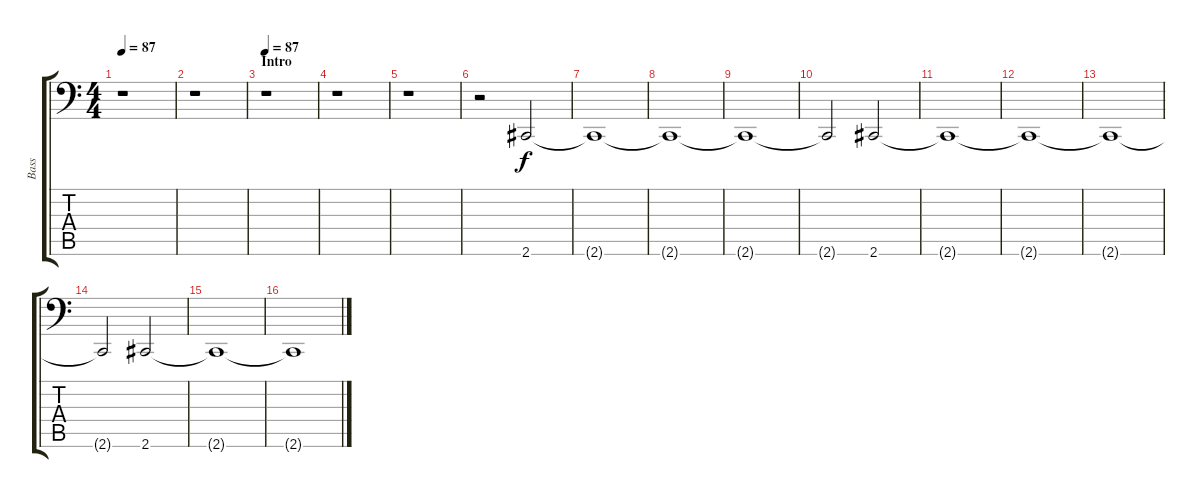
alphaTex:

\track ("Bass" "Bass") {instrument electricbassfinger}
\staff {score tabs}
\tuning (C3 G2 D2 A1 E1 B0) {hide}
\ts (4 4)
\tempo 87
\clef f4
\ks c
r.1{dy f instrument electricbassfinger} |
r.1 |
\section ("" "Intro")
\tempo 87
r.1{volume 16 instrument electricbassfinger} |
r.1 |
r.1 |
r.2 2.6.2 |
2.6{t}.1 |
2.6{t}.1 |
2.6{t}.1 |
2.6{t}.2 2.6.2 |
2.6{t}.1 |
2.6{t}.1 |
2.6{t}.1 |
2.6{t}.2 2.6.2 |
2.6{t}.1 |
2.6{t}.1
